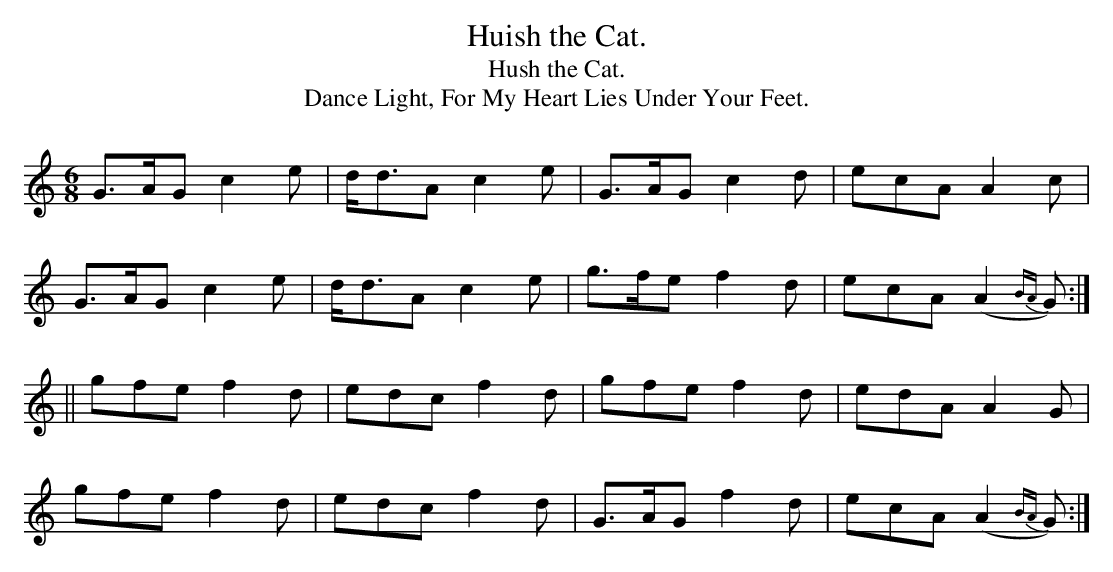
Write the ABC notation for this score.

X:1
T: Huish the Cat.
T: Hush the Cat.
T: Dance Light, For My Heart Lies Under Your Feet.
M: 6/8
L: 1/8
K: Gmix
G>AG c2e | d<dA c2e | G>AG c2d | ecA A2c |
G>AG c2e | d<dA c2e | g>fe f2d | ecA (A2{BA}G) :|
|| gfe f2d | edc f2d | gfe f2d | edA A2G |
gfe f2d | edc f2d | G>AG f2d | ecA (A2{BA}G) :|
